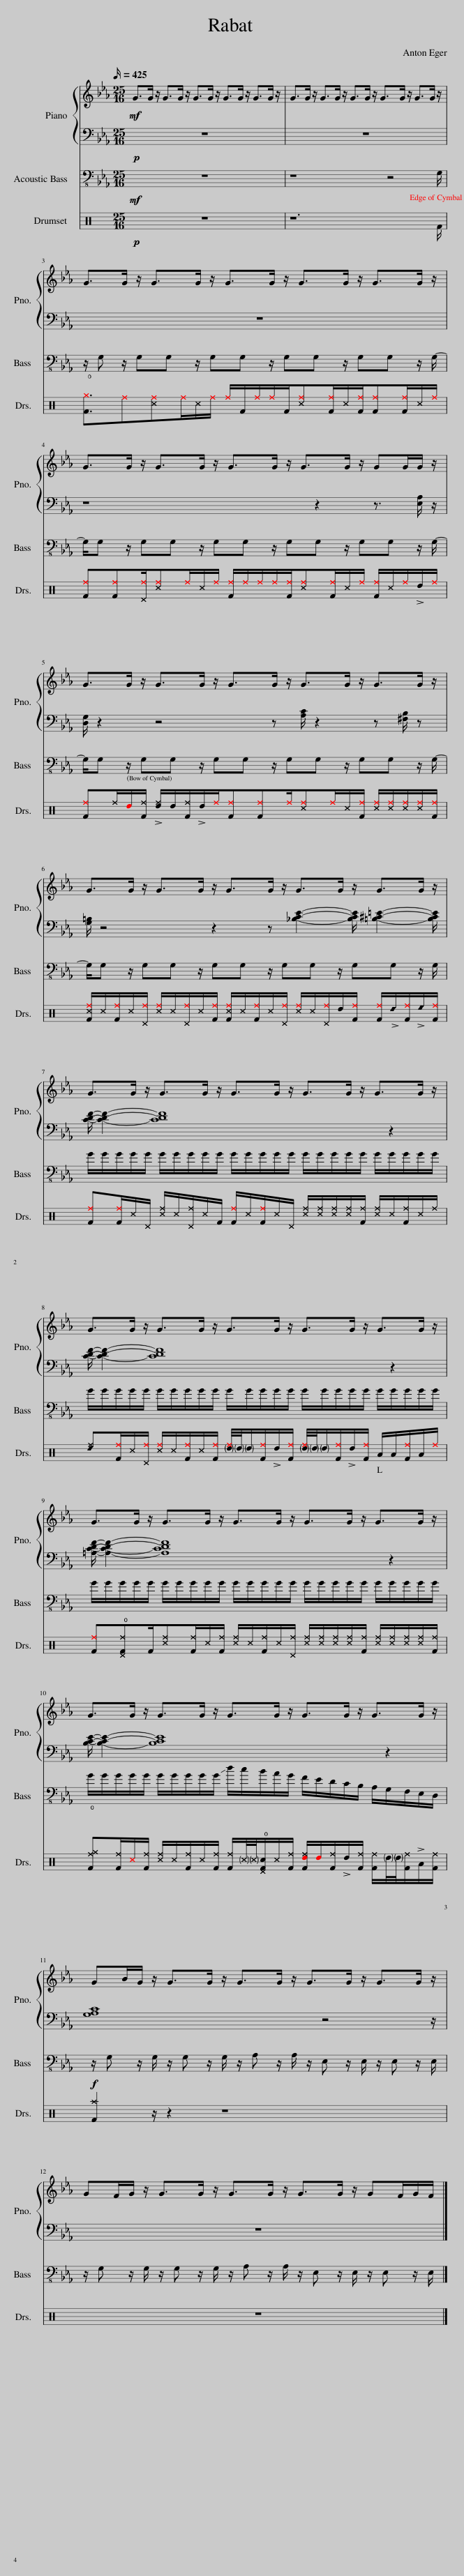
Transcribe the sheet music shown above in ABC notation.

X:1
%%score { 1 | 2 } 3 4
L:1/8
Q:1/4=425
M:25/16
I:linebreak $
K:Eb
V:1 treble
V:2 bass
V:3 bass-8
V:4 perc
K:none
V:1
!mf! G>G z/ G>G z/ G>G z/ G>G z/ G>G z/ | G>G z/ G>G z/ G>G z/ G>G z/ G>G z/ |$ G>G z/ G>G z/ G>G z/ G>G z/ G>G z/ |$ G>G z/ G>G z/ G>G z/ G>G z/ GG/G/ z/ |$ G>G z/ G>G z/ G>G z/ G>G z/ G>G z/ |$ %5
 G>G z/ G>G z/ G>G z/ G>G z/ G>G z/ |$ G>G z/ G>G z/ G>G z/ G>G z/ G>G z/ |$ G>G z/ G>G z/ G>G z/ G>G z/ G>G z/ |$ G>G z/ G>G z/ G>G z/ G>G z/ G>G z/ |$ G>G z/ G>G z/ G>G z/ G>G z/ G>G z/ |$ %10
 GB/G/ z/ G>G z/ G>G z/ G>G z/ G>G z/ |$ GF/G/ z/ G>G z/ G>G z/ G>G z/ GF/G/F/ |] %12
V:2
!p! z25/2 | z25/2 |$ z25/2 |$ z8 z2 z3/2 [E,A,]/ z/ |$ [D,G,]/ z2 z4 z [A,C]/ z2 z [^F,B,]/ z |$ %5
 [G,=B,]/ z4 z2 z [_B,CE]2- [B,CE]/ [=B,^C=E]2- [B,CE]/ |$ [CDF]/- [CDF]2- [CDF]8 z2 |$ [CDF]/- [CDF]2- [CDF]8 z2 |$ [=A,CDF]/- [A,CDF]2- [A,CDF]8 z2 |$ [B,CE]/- [B,CE]2- [B,CE]8 z2 |$ %10
 [G,A,C]8 z4 z/ |$ z25/2 |] %12
V:3
!mf! z25/2 | z8 z4 G,/ |$ z/ G, z/ G,G, z/ G,G, z/ G,G, z/ G,G, z/ G,/- |$ G,/G, z/ G,G, z/ G,G, z/ G,G, z/ G,G, z/ G,/- |$ G,/G, z/ G,G, z/ G,G, z/ G,G, z/ G,G, z/ G,/- |$ %5
 G,/G, z/ G,G, z/ G,G, z/ G,G, z/ G,G, z/ G,/ |$ G/G/G/G/G/ G/G/G/G/G/ G/G/G/G/G/ G/G/G/G/G/ G/G/G/G/G/ |$ G/G/G/G/G/ G/G/G/G/G/ G/G/G/G/G/ G/G/G/G/G/ G/G/G/G/G/ |$ G/G/G/G/G/ G/G/G/G/G/ G/G/G/G/G/ G/G/G/G/G/ G/G/G/G/G/ |$ G/G/G/G/G/ G/G/G/G/!-(!G/ !-)!d/c/B/A/G/ F/E/D/C/B,/ A,/G,/F,/E,/D,/ |$ %10
!f! z/ G, z/ G,/ z/ G, z/ G,/ z/ A, z/ A,/ z/ E, z/ E,/ z/ E, z/ E,/ |$ z/ G, z/ G,/ z/ G, z/ G,/ z/ A, z/ A,/ z/ E, z/ E,/ z/ E, z/ E,/ |] %12
V:4
[K:C]!p! z25/2 | z12 F/ |$ !open![F^g]3/2^f[^c^f]^f/^c/^f/ ^f/F/^f/^f/F/[^c^f][F^f]/^c/[F^f]/[F^f][F^f]/^c/^f/ |$ [F^f][F^f][^D^f]/[^c^f]^f/^c/^f/ [F^f]/^f/^f/^f/[F^f]/[^c^f][F^f]/^c/^f/ [F^f]/^c/^f/!>!d/^f/ |$ [F^f]^f/d/[F^f]/ !>![d^f]/d/[F^f]/!>!d/^f/[F^f][F^f]^f/[^c^f]^f/^c/[F^f]/ [^c^f]/[^c^f]/[^c^f]/[^c^f]/[F^f]/ |$ %5
 [F^c^f]/^c/[F^f]/^c/[^D^f]/ [^c^f]/^c/[^D^f]/^c/[F^f]/ [F^c^f]/^c/[F^f]/^c/[^D^f]/ [^c^f]/^c/[^D^f]/d/[F^f]/ [F^f]/!>!_d/[F^f]/!>!_e/[F^f]/ |$ [F^f][F^f]/^c/^D/ [^c^f]/^c/[^D^f]/^c/F/ [F^f]/^c/[F^f]/^c/^D/ [^c^f]/[^c^f]/[^c^f]/[^c^f]/[F^f]/ [^c^f]/^c/[F^f]/^c/^f/ |$ [_d^f][F^f]/^c/[^D^f]/ [^c^f]/^c/[F^f]/^c/[F^f]/ [d^f]/4d/4d/[F^f]/!>!d/[F^f]/ [d^f]/4d/4d/[F^f]/!>!d/[F^f]/ A/A/[F^f]/A/^f/ |$ [F^f]!open![^DF^f]F/[^c^f][F^f]/^c/[F^f]/ [^c^f]/^c/[F^f]/^c/[^D^f]/ [^c^f]/[^c^f]/[^c^f]/[^c^f]/[F^f]/ [^c^f]/[^c^f]/[^c^f]/[^c^f]/[F^f]/ |$ !open![F^f^g][F^f]/^c/[F^f]/ [^c^f]/^c/[F^f]/^c/[F^f]/ [F^f]/^c/4^c/4!open![^DFc]/^c/[F^f]/ [Fd^f]/d/[F^f]/!>!d/[F^f]/ [F^f]/d/4d/4[F^f]/!>!A/[F^f]/ |$ %10
 [F^a]2 z/ z2 z8 |$ z25/2 |] %12
